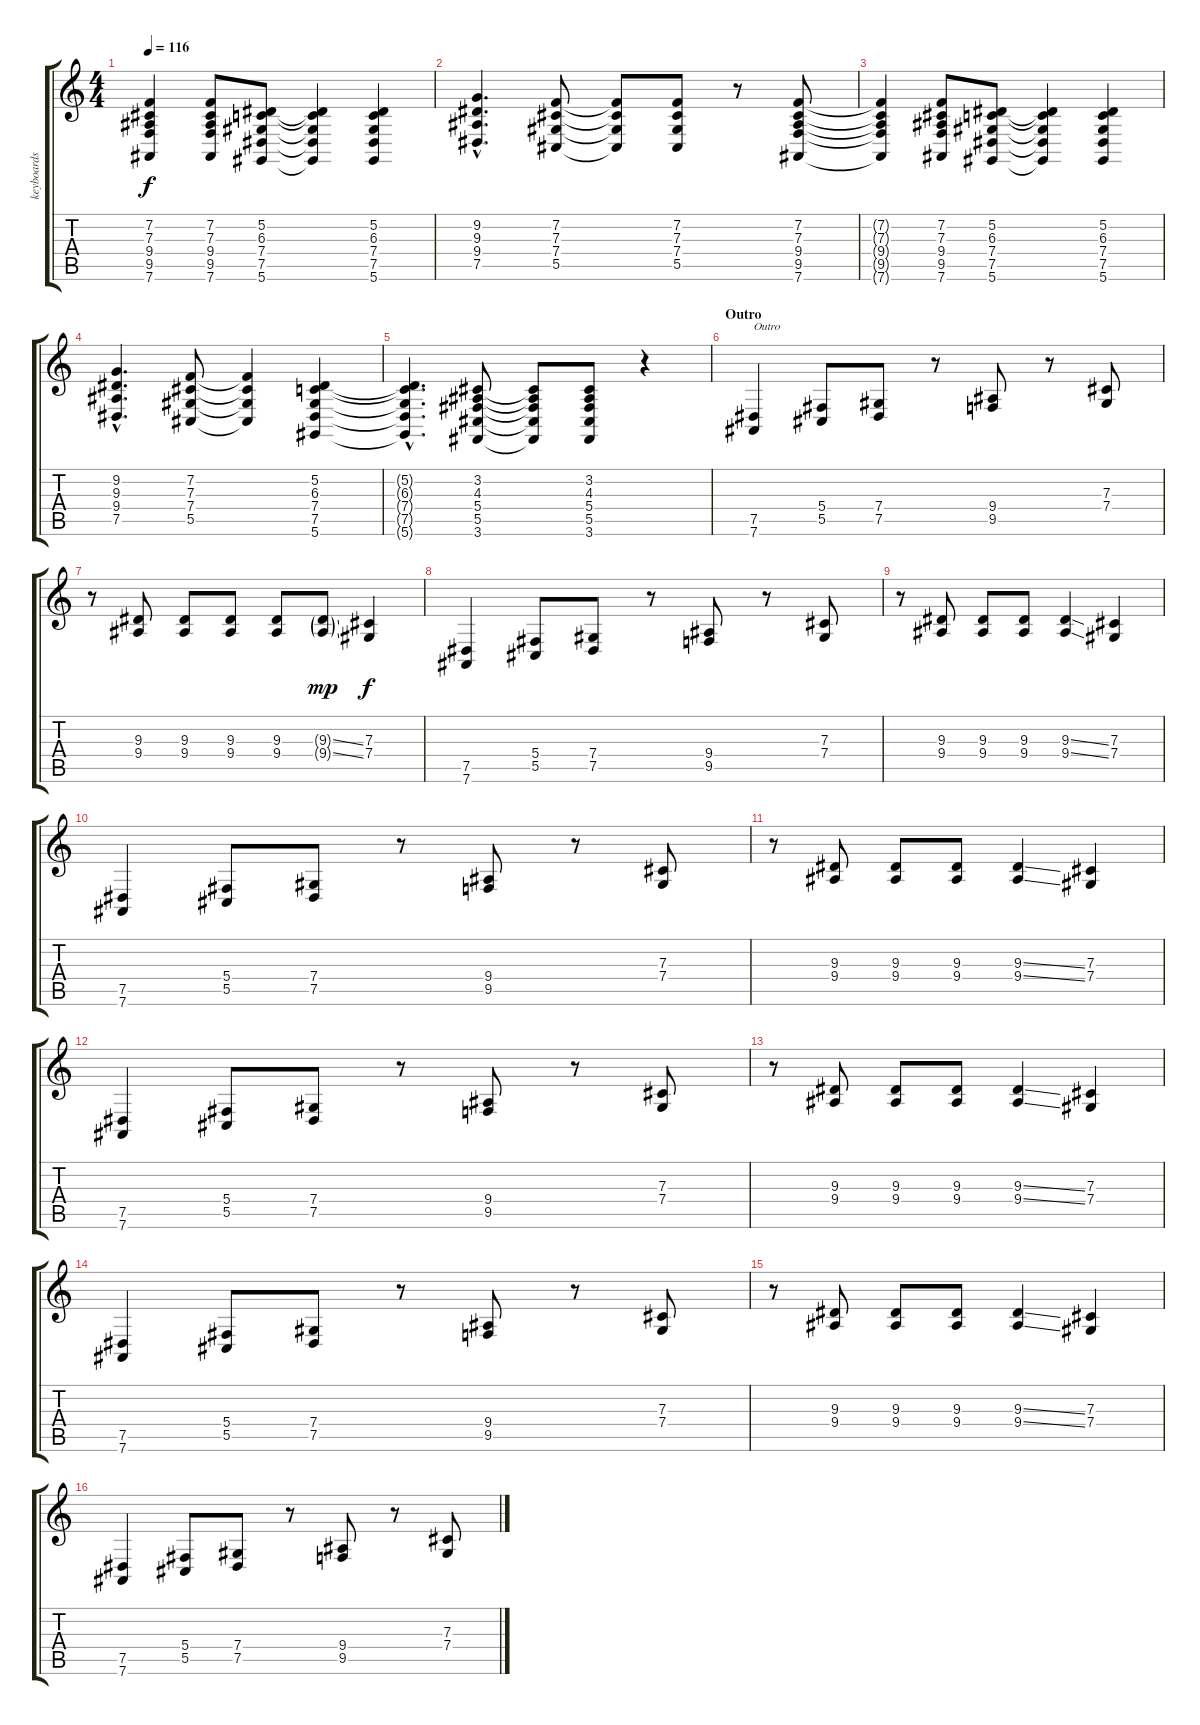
\track ("keyboards" "keyboards") {instrument drawbarorgan}
\staff {score tabs}
\tuning (Eb4 Bb3 Gb3 Db3 Ab2 Eb2) {hide}
\ts (4 4)
\tempo 116
\clef g2
\ks c
(7.2{t} 7.3{t} 9.4{t} 9.5{t} 7.6{t}).4{dy f} (7.2 7.3 9.4 9.5 7.6).8 (5.2 6.3 7.4 7.5 5.6).8 (5.2{t} 6.3{t} 7.4{t} 7.5{t} 5.6{t}).4 (5.2 6.3 7.4 7.5 5.6).4 |
(9.2{hac} 9.3{hac} 9.4{hac} 7.5{hac}).4{d} (7.2 7.3 7.4 5.5).8 (7.2{t} 7.3{t} 7.4{t} 5.5{t}).8 (7.2 7.3 7.4 5.5).8 r.8 (7.2 7.3 9.4 9.5 7.6).8 |
(7.2{t} 7.3{t} 9.4{t} 9.5{t} 7.6{t}).4 (7.2 7.3 9.4 9.5 7.6).8 (5.2 6.3 7.4 7.5 5.6).8 (5.2{t} 6.3{t} 7.4{t} 7.5{t} 5.6{t}).4 (5.2 6.3 7.4 7.5 5.6).4 |
(9.2{hac} 9.3{hac} 9.4{hac} 7.5{hac}).4{d} (7.2 7.3 7.4 5.5).8 (7.2{t} 7.3{t} 7.4{t} 5.5{t}).4 (5.2 6.3 7.4 7.5 5.6).4 |
(5.2{hac t} 6.3{hac t} 7.4{hac t} 7.5{hac t} 5.6{hac t}).4{d} (3.2 4.3 5.4 5.5 3.6).8 (3.2{t} 4.3{t} 5.4{t} 5.5{t} 3.6{t}).8 (3.2 4.3 5.4 5.5 3.6).8 r.4 |
\section ("" "Outro")
(7.5 7.6).4{txt "Outro"} (5.4 5.5).8 (7.4 7.5).8 r.8 (9.4 9.5).8 r.8 (7.3 7.4).8 |
r.8 (9.3 9.4).8 (9.3 9.4).8 (9.3 9.4).8 (9.3 9.4).8 (9.3{ss g} 9.4{ss g}).8{dy mp} (7.3 7.4).4{dy f} |
(7.5 7.6).4 (5.4 5.5).8 (7.4 7.5).8 r.8 (9.4 9.5).8 r.8 (7.3 7.4).8 |
r.8 (9.3 9.4).8 (9.3 9.4).8 (9.3 9.4).8 (9.3{ss} 9.4{ss}).4 (7.3 7.4).4 |
(7.5 7.6).4 (5.4 5.5).8 (7.4 7.5).8 r.8 (9.4 9.5).8 r.8 (7.3 7.4).8 |
r.8 (9.3 9.4).8 (9.3 9.4).8 (9.3 9.4).8 (9.3{ss} 9.4{ss}).4 (7.3 7.4).4 |
(7.5 7.6).4 (5.4 5.5).8 (7.4 7.5).8 r.8 (9.4 9.5).8 r.8 (7.3 7.4).8 |
r.8 (9.3 9.4).8 (9.3 9.4).8 (9.3 9.4).8 (9.3{ss} 9.4{ss}).4 (7.3 7.4).4 |
(7.5 7.6).4 (5.4 5.5).8 (7.4 7.5).8 r.8 (9.4 9.5).8 r.8 (7.3 7.4).8 |
r.8{volume 8} (9.3 9.4).8 (9.3 9.4).8 (9.3 9.4).8 (9.3{ss} 9.4{ss}).4 (7.3 7.4).4 |
(7.5 7.6).4 (5.4 5.5).8 (7.4 7.5).8 r.8 (9.4 9.5).8 r.8 (7.3 7.4).8
